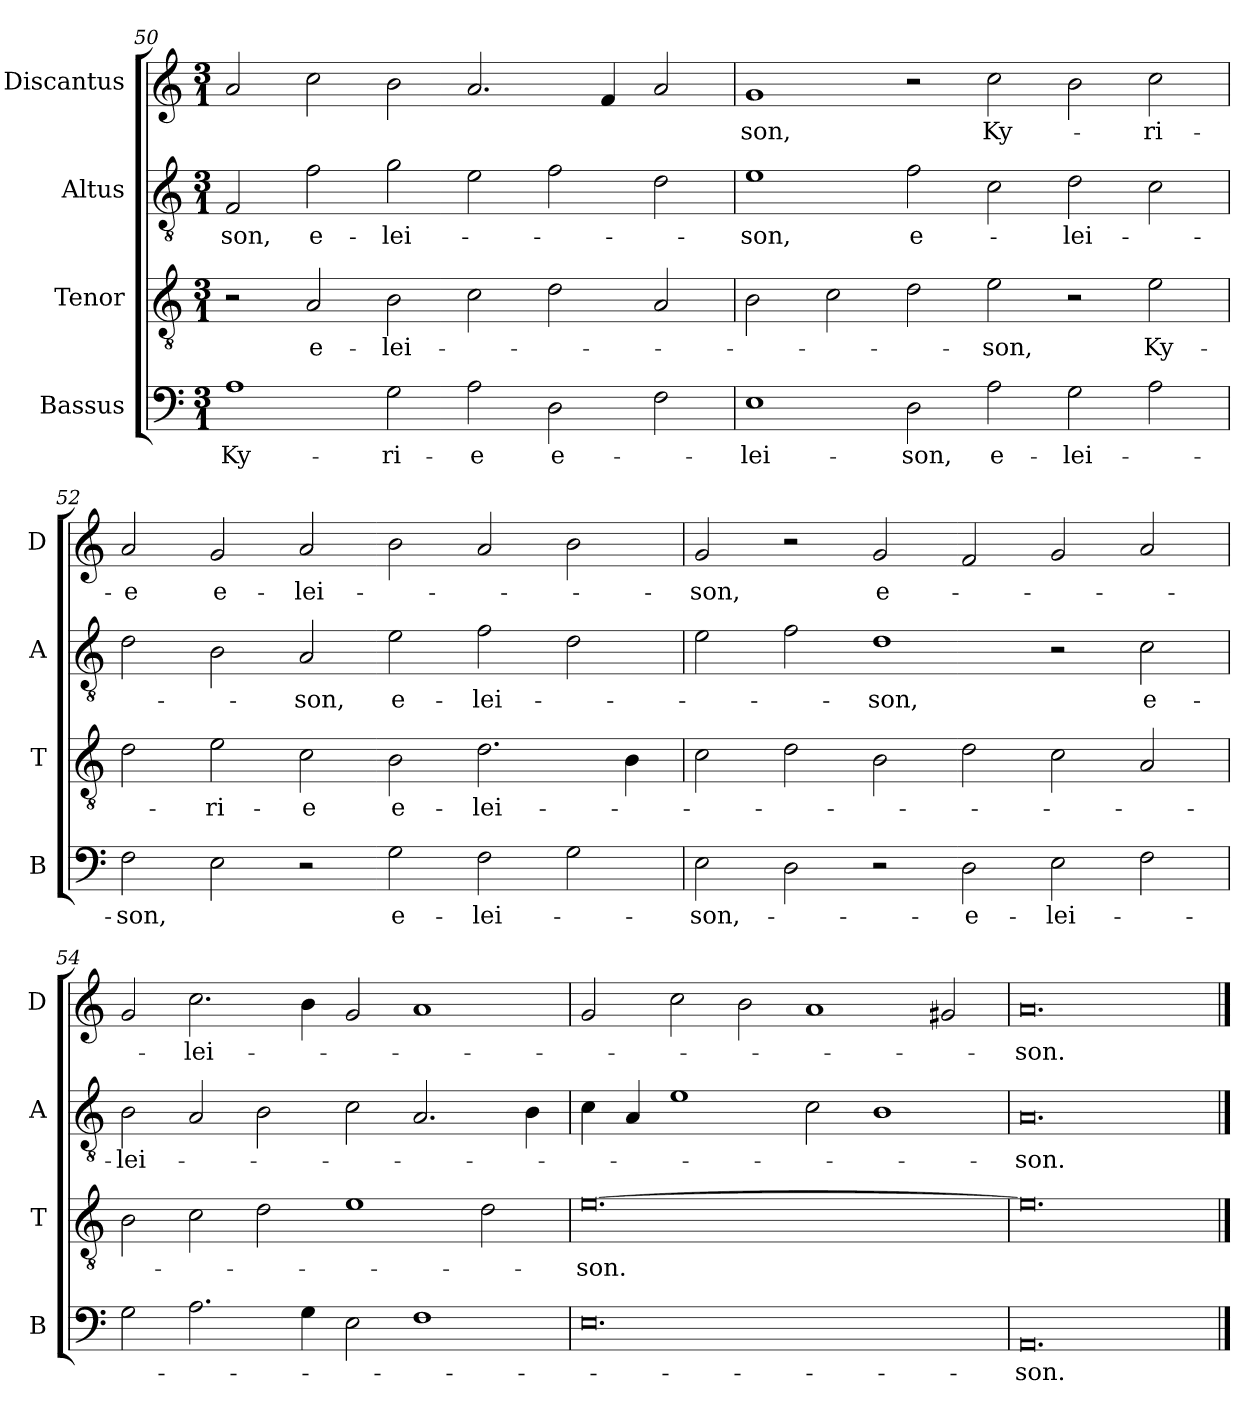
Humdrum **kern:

**kern	**text	**kern	**text	**kern	**text	**kern	**text
*part4	*part4	*part3	*part3	*part2	*part2	*part1	*part1
*staff4	*staff4	*staff3	*staff3	*staff2	*staff2	*staff1	*staff1
*I"Bassus	*	*I"Tenor	*	*I"Altus	*	*I"Discantus	*
*I'B	*	*I'T	*	*I'A	*	*I'D	*
*clefF4	*	*clefGv2	*	*clefGv2	*	*clefG2	*
*k[]	*	*k[]	*	*k[]	*	*k[]	*
*M3/1	*	*M3/1	*	*M3/1	*	*M3/1	*
=50	=50	=50	=50	=50	=50	=50	=50
1A	Ky-	2r	.	2F/	-son,	2a/	.
.	.	2A/	e-	2f\	e-	2cc\	.
2G\	-ri-	2B\	-lei-	2g\	-lei-	2b\	.
2A\	-e	2c\	.	2e\	.	2.a/	.
2D\	e-	2d\	.	2f\	.	.	.
.	.	.	.	.	.	4f/	.
2F\	.	2A/	.	2d\	.	2a/	.
=51	=51	=51	=51	=51	=51	=51	=51
1E	-lei-	2B\	.	1e	-son,	1g	-son,
.	.	2c\	.	.	.	.	.
2D\	-son,	2d\	.	2f\	e-	2r	.
2A\	e-	2e\	-son,	2c\	.	2cc\	Ky-
2G\	-lei-	2r	.	2d\	-lei-	2b\	.
2A\	.	2e\	Ky-	2c\	.	2cc\	-ri-
=52	=52	=52	=52	=52	=52	=52	=52
2F\	-son,	2d\	.	2d\	.	2a/	-e
2E\	.	2e\	-ri-	2B\	.	2g/	e-
2r	.	2c\	-e	2A/	-son,	2a/	-lei-
2G\	e-	2B\	e-	2e\	e-	2b\	.
2F\	-lei-	2.d\	-lei-	2f\	-lei-	2a/	.
2G\	.	.	.	2d\	.	2b\	.
.	.	4B\	.	.	.	.	.
=53	=53	=53	=53	=53	=53	=53	=53
2E\	-son,-	2c\	.	2e\	.	2g/	-son,
2D\	.	2d\	.	2f\	.	2r	.
2r	.	2B\	.	1d	-son,	2g/	e-
2D\	e-	2d\	.	.	.	2f/	.
2E\	-lei-	2c\	.	2r	.	2g/	.
2F\	.	2A/	.	2c\	e-	2a/	.
=54	=54	=54	=54	=54	=54	=54	=54
2G\	.	2B\	.	2B\	-lei-	2g/	.
2.A\	.	2c\	.	2A/	.	2.cc\	-lei-
.	.	2d\	.	2B\	.	.	.
4G\	.	.	.	.	.	4b\	.
2E\	.	1e	.	2c\	.	2g/	.
1F	.	.	.	2.A/	.	1a	.
.	.	2d\	.	.	.	.	.
.	.	.	.	4B\	.	.	.
=55	=55	=55	=55	=55	=55	=55	=55
0.E	.	[0.e	-son.	4c\	.	2g/	.
.	.	.	.	4A/	.	.	.
.	.	.	.	1e	.	2cc\	.
.	.	.	.	.	.	2b\	.
.	.	.	.	2c\	.	1a	.
.	.	.	.	1B	.	.	.
.	.	.	.	.	.	2g#X/	.
=56	=56	=56	=56	=56	=56	=56	=56
0.AA	-son.	0.e]	.	0.A	-son.	0.a	-son.
==	==	==	==	==	==	==	==
*-	*-	*-	*-	*-	*-	*-	*-
